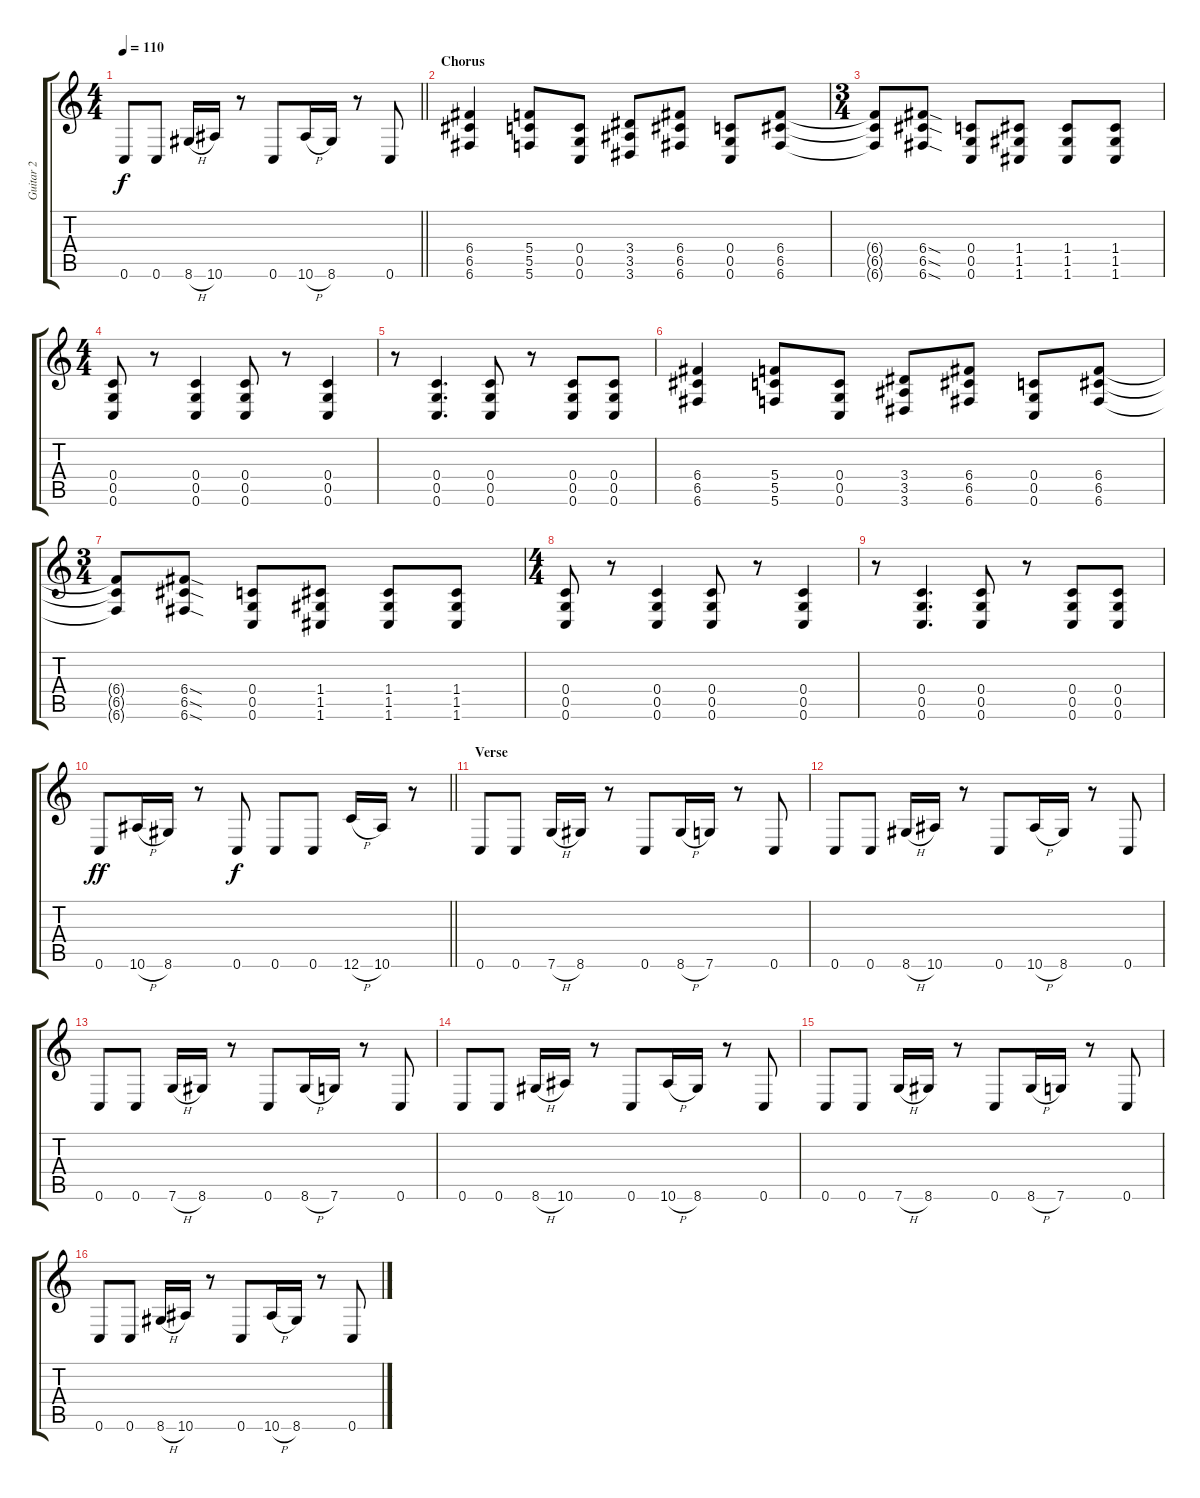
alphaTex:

\track ("Guitar 2" "Guitar 2") {instrument overdrivenguitar}
\staff {score tabs}
\tuning (D4 A3 F3 C3 G2 C2) {hide}
\ts (4 4)
\tempo 110
\clef g2
\barLineRight lightlight
\ks c
0.6.8{dy f} 0.6.8 8.6{h}.16 10.6.16 r.8 0.6.8 10.6{h}.16 8.6.16 r.8 0.6.8 |
\section ("" "Chorus")
(6.4 6.5 6.6).4 (5.4 5.5 5.6).8 (0.4 0.5 0.6).8 (3.4 3.5 3.6).8 (6.4 6.5 6.6).8 (0.4 0.5 0.6).8 (6.4 6.5 6.6).8 |
\ts (3 4)
(6.4{t} 6.5{t} 6.6{t}).8 (6.4{sod} 6.5{sod} 6.6{sod}).8 (0.4 0.5 0.6).8 (1.4 1.5 1.6).8 (1.4 1.5 1.6).8 (1.4 1.5 1.6).8 |
\ts (4 4)
(0.4 0.5 0.6).8 r.8 (0.4 0.5 0.6).4 (0.4 0.5 0.6).8 r.8 (0.4 0.5 0.6).4 |
r.8 (0.4 0.5 0.6).4{d} (0.4 0.5 0.6).8 r.8 (0.4 0.5 0.6).8 (0.4 0.5 0.6).8 |
(6.4 6.5 6.6).4 (5.4 5.5 5.6).8 (0.4 0.5 0.6).8 (3.4 3.5 3.6).8 (6.4 6.5 6.6).8 (0.4 0.5 0.6).8 (6.4 6.5 6.6).8 |
\ts (3 4)
(6.4{t} 6.5{t} 6.6{t}).8 (6.4{sod} 6.5{sod} 6.6{sod}).8 (0.4 0.5 0.6).8 (1.4 1.5 1.6).8 (1.4 1.5 1.6).8 (1.4 1.5 1.6).8 |
\ts (4 4)
(0.4 0.5 0.6).8 r.8 (0.4 0.5 0.6).4 (0.4 0.5 0.6).8 r.8 (0.4 0.5 0.6).4 |
r.8 (0.4 0.5 0.6).4{d} (0.4 0.5 0.6).8 r.8 (0.4 0.5 0.6).8 (0.4 0.5 0.6).8 |
\barLineRight lightlight
0.6.8{dy ff} 10.6{h}.16 8.6.16 r.8 0.6.8{dy f} 0.6.8 0.6.8 12.6{h}.16 10.6.16 r.8 |
\section ("" "Verse")
0.6.8 0.6.8 7.6{h}.16 8.6.16 r.8 0.6.8 8.6{h}.16 7.6.16 r.8 0.6.8 |
0.6.8 0.6.8 8.6{h}.16 10.6.16 r.8 0.6.8 10.6{h}.16 8.6.16 r.8 0.6.8 |
0.6.8 0.6.8 7.6{h}.16 8.6.16 r.8 0.6.8 8.6{h}.16 7.6.16 r.8 0.6.8 |
0.6.8 0.6.8 8.6{h}.16 10.6.16 r.8 0.6.8 10.6{h}.16 8.6.16 r.8 0.6.8 |
0.6.8 0.6.8 7.6{h}.16 8.6.16 r.8 0.6.8 8.6{h}.16 7.6.16 r.8 0.6.8 |
0.6.8 0.6.8 8.6{h}.16 10.6.16 r.8 0.6.8 10.6{h}.16 8.6.16 r.8 0.6.8
